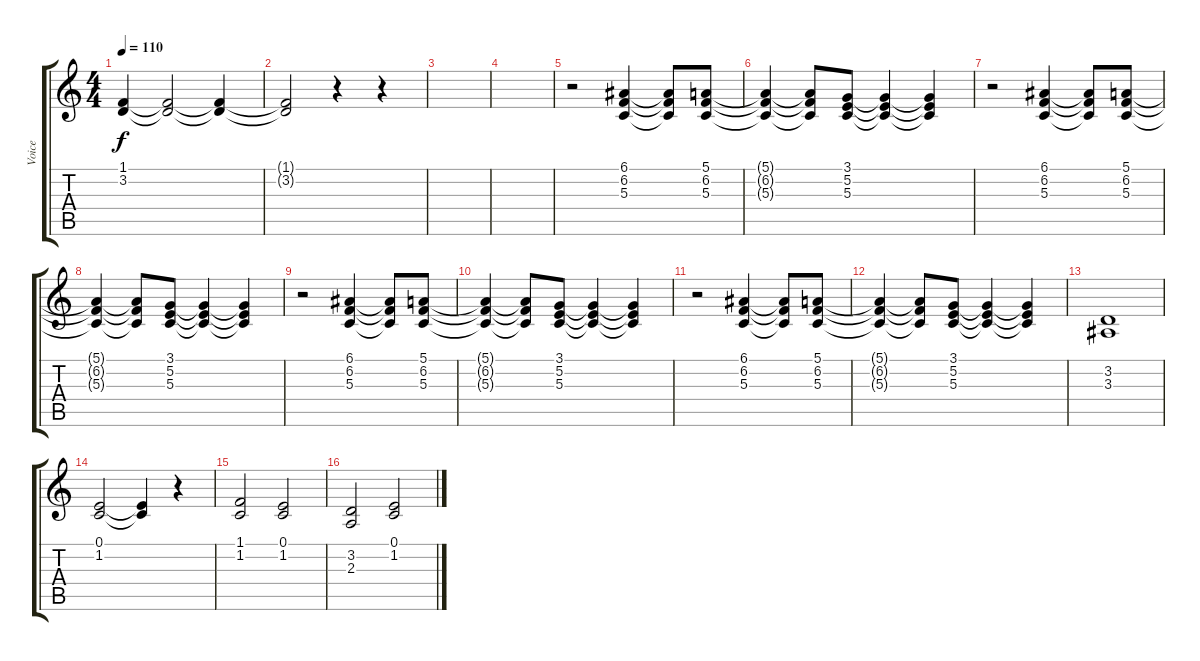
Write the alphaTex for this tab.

\track ("Voice" "Voice") {instrument voiceoohs}
\staff {score tabs}
\tuning (E4 B3 G3 D3 A2 E2) {hide}
\ts (4 4)
\tempo 110
\clef g2
\ks c
(1.1 3.2).4{dy f} (1.1{t} 3.2{t}).2 (1.1{t} 3.2{t}).4 |
(1.1{t} 3.2{t}).2 r.4 r.4 |
|
|
r.2{instrument choiraahs} (6.1 6.2 5.3).4 (6.1{t} 6.2{t} 5.3{t}).8 (5.1 6.2 5.3).8 |
(5.1{t} 6.2{t} 5.3{t}).4 (5.1{t} 6.2{t} 5.3{t}).8 (3.1 5.2 5.3).8 (3.1{t} 5.2{t} 5.3{t}).4 (3.1{t} 5.2{t} 5.3{t}).4 |
r.2 (6.1 6.2 5.3).4 (6.1{t} 6.2{t} 5.3{t}).8 (5.1 6.2 5.3).8 |
(5.1{t} 6.2{t} 5.3{t}).4 (5.1{t} 6.2{t} 5.3{t}).8 (3.1 5.2 5.3).8 (3.1{t} 5.2{t} 5.3{t}).4 (3.1{t} 5.2{t} 5.3{t}).4 |
r.2 (6.1 6.2 5.3).4 (6.1{t} 6.2{t} 5.3{t}).8 (5.1 6.2 5.3).8 |
(5.1{t} 6.2{t} 5.3{t}).4 (5.1{t} 6.2{t} 5.3{t}).8 (3.1 5.2 5.3).8 (3.1{t} 5.2{t} 5.3{t}).4 (3.1{t} 5.2{t} 5.3{t}).4 |
r.2 (6.1 6.2 5.3).4 (6.1{t} 6.2{t} 5.3{t}).8 (5.1 6.2 5.3).8 |
(5.1{t} 6.2{t} 5.3{t}).4 (5.1{t} 6.2{t} 5.3{t}).8 (3.1 5.2 5.3).8 (3.1{t} 5.2{t} 5.3{t}).4 (3.1{t} 5.2{t} 5.3{t}).4 |
(3.2 3.3).1 |
(0.1 1.2).2 (0.1{t} 1.2{t}).4 r.4 |
(1.1 1.2).2 (0.1 1.2).2 |
(3.2 2.3).2 (0.1 1.2).2
